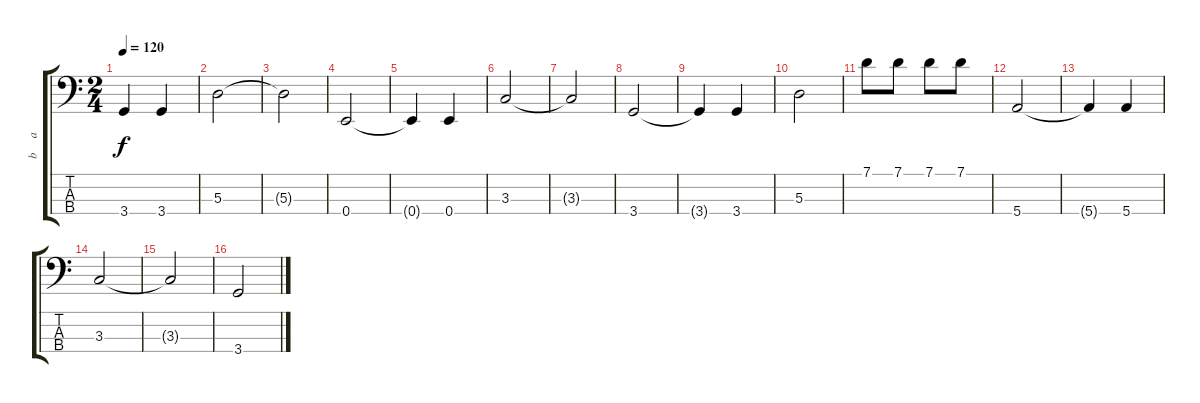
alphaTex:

\track ("b     a     s    s" "b     a   ") {instrument electricbassfinger}
\staff {score tabs}
\tuning (G2 D2 A1 E1) {hide}
\ts (2 4)
\tempo 120
\clef f4
\ks c
3.4{t}.4{dy f} 3.4.4 |
5.3.2 |
5.3{t}.2 |
0.4.2 |
0.4{t}.4 0.4.4 |
3.3.2 |
3.3{t}.2 |
3.4.2 |
3.4{t}.4 3.4.4 |
5.3.2 |
7.1.8 7.1.8 7.1.8 7.1.8 |
5.4.2 |
5.4{t}.4 5.4.4 |
3.3.2 |
3.3{t}.2 |
3.4.2
